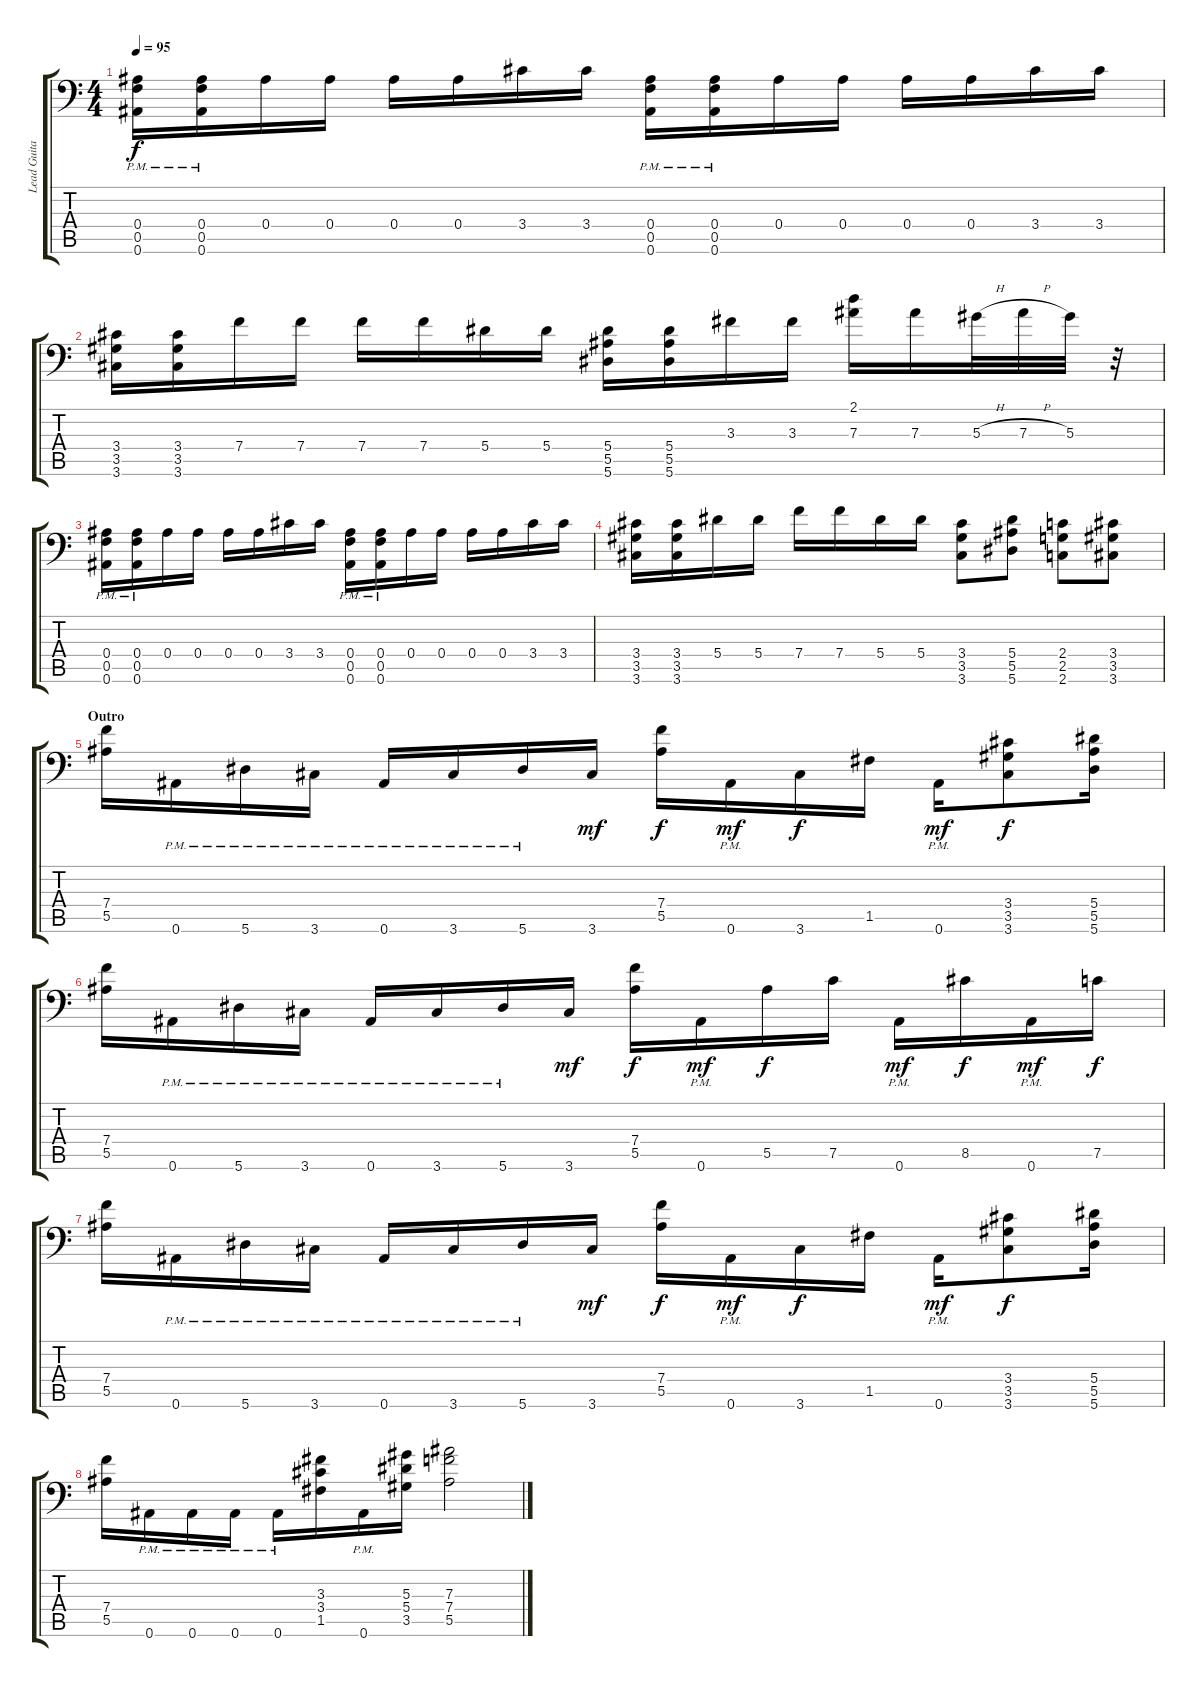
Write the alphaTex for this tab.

\track ("Lead Guitar" "Lead Guita") {instrument distortionguitar}
\staff {score tabs}
\tuning (C4 G3 Eb3 Bb2 F2 Bb1) {hide}
\ts (4 4)
\tempo 95
\clef f4
\ks c
(0.4 0.5 0.6{pm}).16{dy f} (0.4 0.5 0.6{pm}).16 0.4.16 0.4.16 0.4.16 0.4.16 3.4.16 3.4.16 (0.4{pm} 0.5 0.6).16 (0.4 0.5 0.6{pm}).16 0.4.16 0.4.16 0.4.16 0.4.16 3.4.16 3.4.16 |
(3.4 3.5 3.6).16 (3.4 3.5 3.6).16 7.4.16 7.4.16 7.4.16 7.4.16 5.4.16 5.4.16 (5.4 5.5 5.6).16 (5.4 5.5 5.6).16 3.3.16 3.3.16 (2.1 7.3).16 7.3.16 5.3{h}.32 7.3{h}.32 5.3.32 r.32 |
(0.4 0.5{pm} 0.6).16 (0.4 0.5 0.6{pm}).16 0.4.16 0.4.16 0.4.16 0.4.16 3.4.16 3.4.16 (0.4 0.5 0.6{pm}).16 (0.4 0.5{pm} 0.6).16 0.4.16 0.4.16 0.4.16 0.4.16 3.4.16 3.4.16 |
(3.4 3.5 3.6).16 (3.4 3.5 3.6).16 5.4.16 5.4.16 7.4.16 7.4.16 5.4.16 5.4.16 (3.4 3.5 3.6).8 (5.4 5.5 5.6).8 (2.4 2.5 2.6).8 (3.4 3.5 3.6).8 |
\section ("" "Outro")
(7.4 5.5).16 0.6{pm}.16 5.6{pm}.16 3.6{pm}.16 0.6{pm}.16 3.6{pm}.16 5.6{pm}.16 3.6.16{dy mf} (7.4 5.5).16{dy f} 0.6{pm}.16{dy mf} 3.6.16{dy f} 1.5.16 0.6{pm}.16{dy mf} (3.4 3.5 3.6).8{dy f} (5.4 5.5 5.6).16 |
(7.4 5.5).16 0.6{pm}.16 5.6{pm}.16 3.6{pm}.16 0.6{pm}.16 3.6{pm}.16 5.6{pm}.16 3.6.16{dy mf} (7.4 5.5).16{dy f} 0.6{pm}.16{dy mf} 5.5.16{dy f} 7.5.16 0.6{pm}.16{dy mf} 8.5.16{dy f} 0.6{pm}.16{dy mf} 7.5.16{dy f} |
(7.4 5.5).16 0.6{pm}.16 5.6{pm}.16 3.6{pm}.16 0.6{pm}.16 3.6{pm}.16 5.6{pm}.16 3.6.16{dy mf} (7.4 5.5).16{dy f} 0.6{pm}.16{dy mf} 3.6.16{dy f} 1.5.16 0.6{pm}.16{dy mf} (3.4 3.5 3.6).8{dy f} (5.4 5.5 5.6).16 |
(7.4 5.5).16 0.6{pm}.16 0.6{pm}.16 0.6{pm}.16 0.6{pm}.16 (3.3 3.4 1.5).16 0.6{pm}.16 (5.3 5.4 3.5).16 (7.3 7.4 5.5).2
